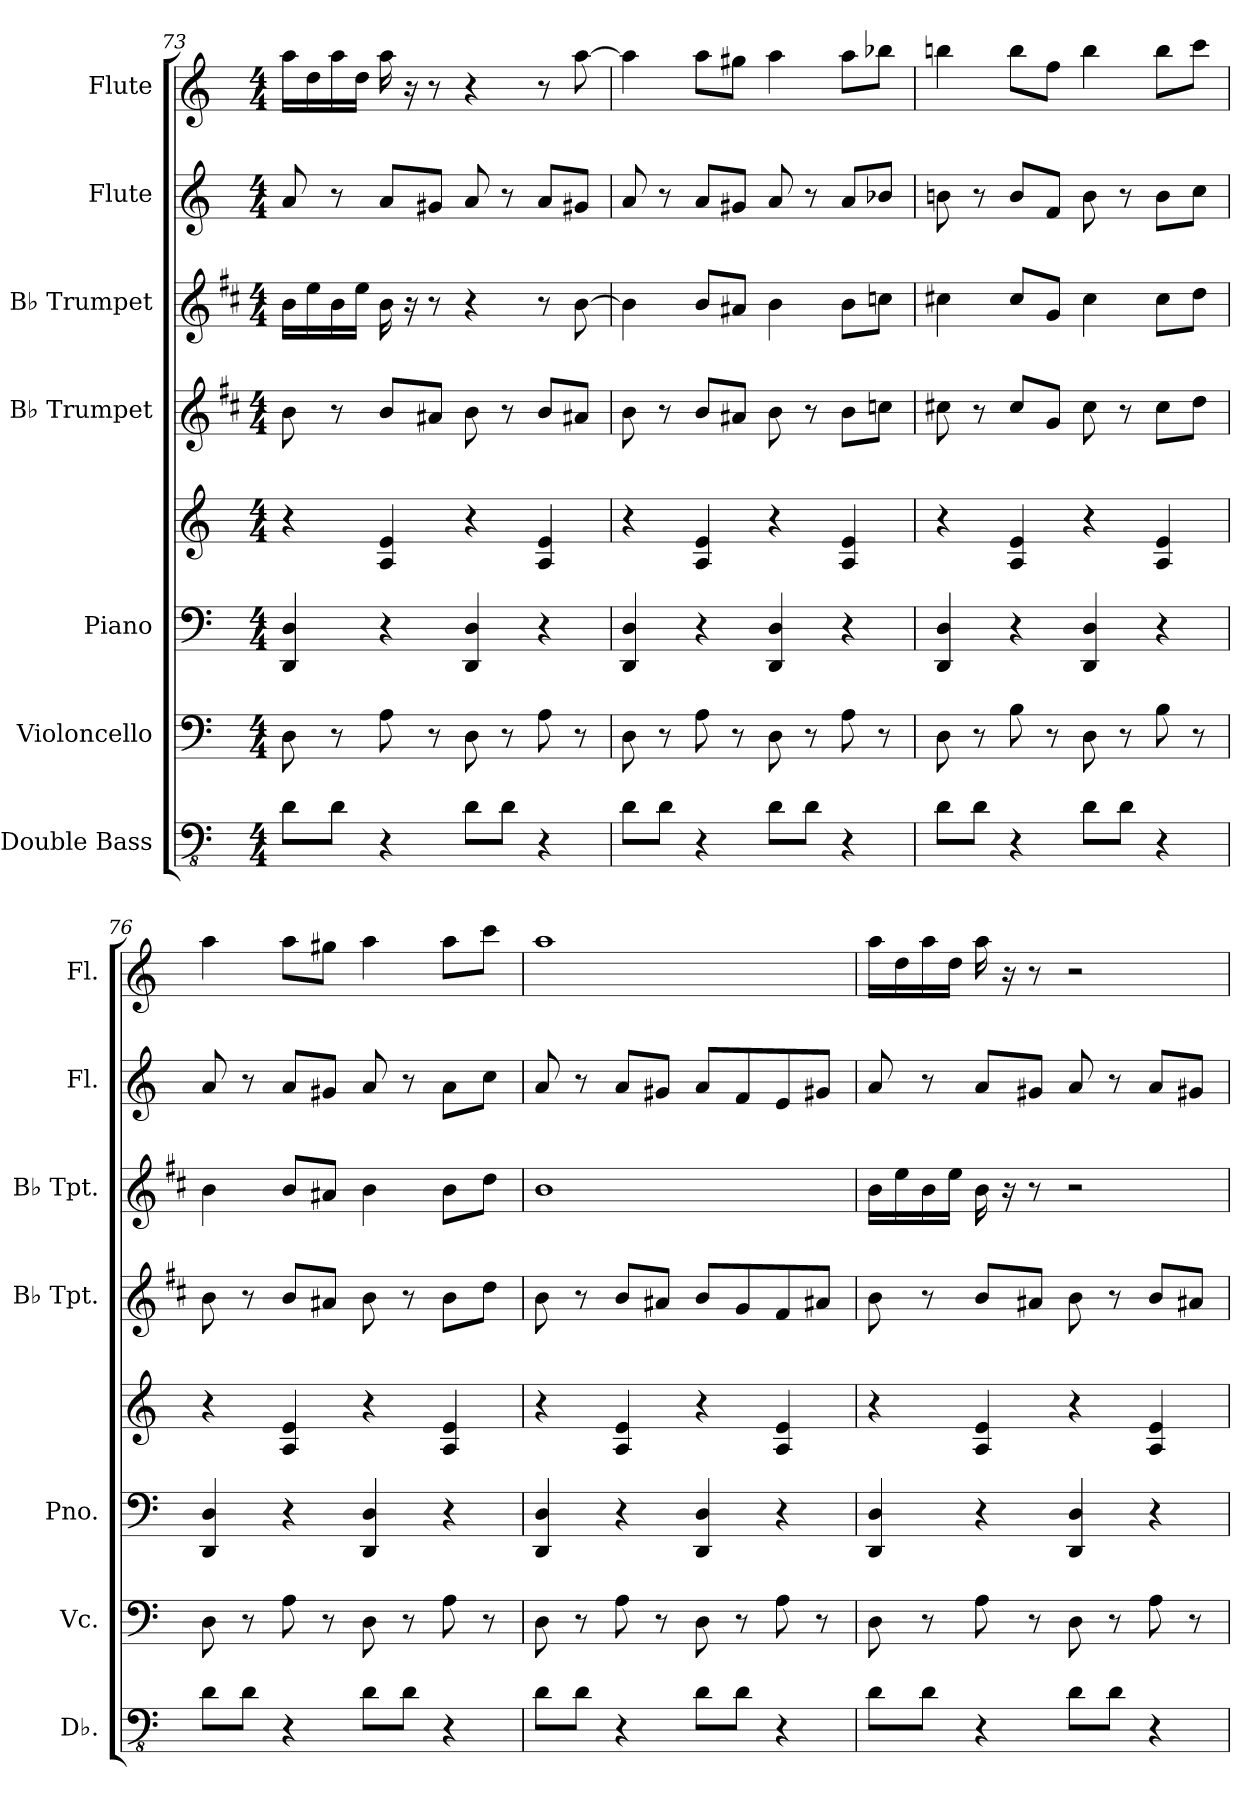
**kern	**kern	**kern	**kern	**kern	**kern	**kern	**kern
*part7	*part6	*part5	*part5	*part4	*part3	*part2	*part1
*staff8	*staff7	*staff6	*staff5	*staff4	*staff3	*staff2	*staff1
*I"Double Bass	*I"Violoncello	*I"Piano	*	*I"B♭ Trumpet	*I"B♭ Trumpet	*I"Flute	*I"Flute
*I'Db.	*I'Vc.	*I'Pno.	*	*I'B♭ Tpt.	*I'B♭ Tpt.	*I'Fl.	*I'Fl.
*clefFv4	*clefF4	*clefF4	*clefG2	*clefG2	*clefG2	*clefG2	*clefG2
*ITrd7c12	*	*	*	*ITrd1c2	*ITrd1c2	*	*
*k[]	*k[]	*k[]	*k[]	*k[]	*k[]	*k[]	*k[]
*M4/4	*M4/4	*M4/4	*M4/4	*M4/4	*M4/4	*M4/4	*M4/4
=73	=73	=73	=73	=73	=73	=73	=73
8DD\L	8D\	4DD/ 4D/	4r	8a\	16a\LL	8a/	16aa\LL
.	.	.	.	.	16dd\	.	16dd\
8DD\J	8r	.	.	8r	16a\	8r	16aa\
.	.	.	.	.	16dd\JJ	.	16dd\JJ
4r	8A\	4r	4A/ 4e/	8a/L	16a\	8a/L	16aa\
.	.	.	.	.	16r	.	16r
.	8r	.	.	8g#X/J	8r	8g#X/J	8r
8DD\L	8D\	4DD/ 4D/	4r	8a\	4r	8a/	4r
8DD\J	8r	.	.	8r	.	8r	.
4r	8A\	4r	4A/ 4e/	8a/L	8r	8a/L	8r
.	8r	.	.	8g#X/J	[8a\	8g#X/J	[8aa\
=74	=74	=74	=74	=74	=74	=74	=74
8DD\L	8D\	4DD/ 4D/	4r	8a\	4a\]	8a/	4aa\]
8DD\J	8r	.	.	8r	.	8r	.
4r	8A\	4r	4A/ 4e/	8a/L	8a/L	8a/L	8aa\L
.	8r	.	.	8g#X/J	8g#X/J	8g#X/J	8gg#X\J
8DD\L	8D\	4DD/ 4D/	4r	8a\	4a\	8a/	4aa\
8DD\J	8r	.	.	8r	.	8r	.
4r	8A\	4r	4A/ 4e/	8a\L	8a\L	8a/L	8aa\L
.	8r	.	.	8b-X\J	8b-X\J	8b-X/J	8bb-X\J
!!LO:PB:g=z
=75	=75	=75	=75	=75	=75	=75	=75
8DD\L	8D\	4DD/ 4D/	4r	8bn\	4bn\	8bn\	4bbn\
8DD\J	8r	.	.	8r	.	8r	.
4r	8B\	4r	4A/ 4e/	8b/L	8b/L	8b/L	8bb\L
.	8r	.	.	8f/J	8f/J	8f/J	8ff\J
8DD\L	8D\	4DD/ 4D/	4r	8b\	4b\	8b\	4bb\
8DD\J	8r	.	.	8r	.	8r	.
4r	8B\	4r	4A/ 4e/	8b\L	8b\L	8b\L	8bb\L
.	8r	.	.	8cc\J	8cc\J	8cc\J	8ccc\J
=76	=76	=76	=76	=76	=76	=76	=76
8DD\L	8D\	4DD/ 4D/	4r	8a\	4a\	8a/	4aa\
8DD\J	8r	.	.	8r	.	8r	.
4r	8A\	4r	4A/ 4e/	8a/L	8a/L	8a/L	8aa\L
.	8r	.	.	8g#X/J	8g#X/J	8g#X/J	8gg#X\J
8DD\L	8D\	4DD/ 4D/	4r	8a\	4a\	8a/	4aa\
8DD\J	8r	.	.	8r	.	8r	.
4r	8A\	4r	4A/ 4e/	8a\L	8a\L	8a\L	8aa\L
.	8r	.	.	8cc\J	8cc\J	8cc\J	8ccc\J
=77	=77	=77	=77	=77	=77	=77	=77
8DD\L	8D\	4DD/ 4D/	4r	8a\	1a	8a/	1aa
8DD\J	8r	.	.	8r	.	8r	.
4r	8A\	4r	4A/ 4e/	8a/L	.	8a/L	.
.	8r	.	.	8g#X/J	.	8g#X/J	.
8DD\L	8D\	4DD/ 4D/	4r	8a/L	.	8a/L	.
8DD\J	8r	.	.	8f/	.	8f/	.
4r	8A\	4r	4A/ 4e/	8e/	.	8e/	.
.	8r	.	.	8g#X/J	.	8g#X/J	.
!!LO:PB:g=z
=78	=78	=78	=78	=78	=78	=78	=78
8DD\L	8D\	4DD/ 4D/	4r	8a\	16a\LL	8a/	16aa\LL
.	.	.	.	.	16dd\	.	16dd\
8DD\J	8r	.	.	8r	16a\	8r	16aa\
.	.	.	.	.	16dd\JJ	.	16dd\JJ
4r	8A\	4r	4A/ 4e/	8a/L	16a\	8a/L	16aa\
.	.	.	.	.	16r	.	16r
.	8r	.	.	8g#X/J	8r	8g#X/J	8r
8DD\L	8D\	4DD/ 4D/	4r	8a\	2r	8a/	2r
8DD\J	8r	.	.	8r	.	8r	.
4r	8A\	4r	4A/ 4e/	8a/L	.	8a/L	.
.	8r	.	.	8g#X/J	.	8g#X/J	.
=	=	=	=	=	=	=	=
*-	*-	*-	*-	*-	*-	*-	*-
